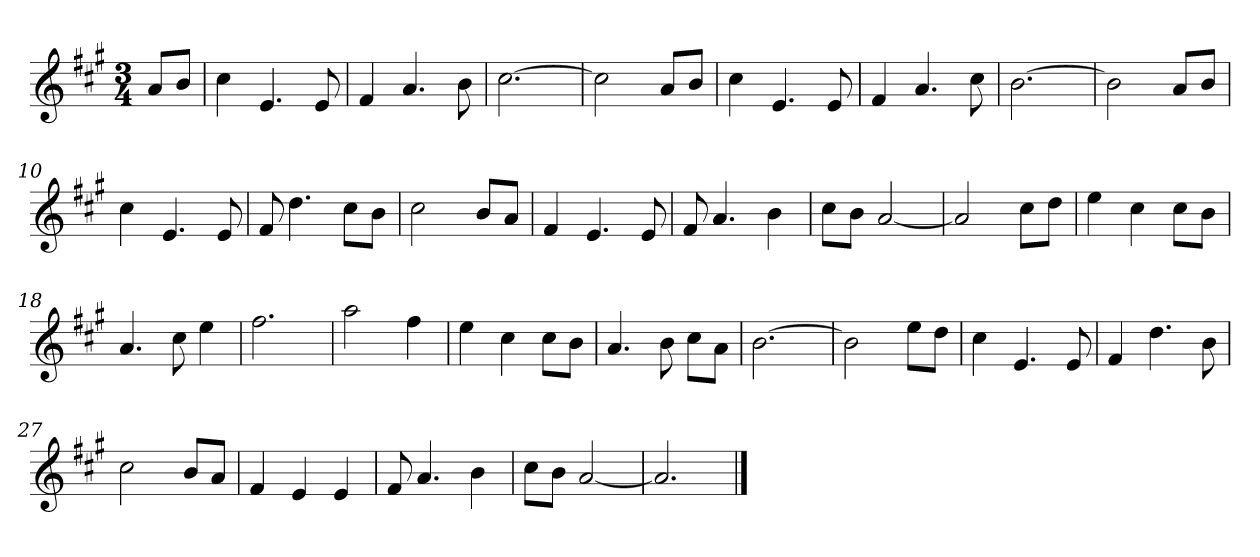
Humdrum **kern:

**kern
*part1
*staff1
*clefG2
*k[f#c#g#]
*A:
*M3/4
=1
8a/L
8b/J
=2
4cc#\
4.e/
8e/
=3
4f#/
4.a/
8b\
=4
[2.cc#\
=5
2cc#\]
8a/L
8b/J
=6
4cc#\
4.e/
8e/
=7
4f#/
4.a/
8cc#\
=8
[2.b\
=9
2b\]
8a/L
8b/J
=10
4cc#\
4.e/
8e/
=11
8f#/
4.dd\
8cc#\L
8b\J
=12
2cc#\
8b/L
8a/J
!!LO:LB:g=z
=13
4f#/
4.e/
8e/
=14
8f#/
4.a/
4b\
=15
8cc#\L
8b\J
[2a/
=16
2a/]
8cc#\L
8dd\J
=17
4ee\
4cc#\
8cc#\L
8b\J
=18
4.a/
8cc#\
4ee\
=19
2.ff#\
=20
2aa\
4ff#\
=21
4ee\
4cc#\
8cc#\L
8b\J
=22
4.a/
8b\
8cc#\L
8a\J
=23
[2.b\
=24
2b\]
8ee\L
8dd\J
!!LO:LB:g=z
=25
4cc#\
4.e/
8e/
=26
4f#/
4.dd\
8b\
=27
2cc#\
8b/L
8a/J
=28
4f#/
4e/
4e/
=29
8f#/
4.a/
4b\
=30
8cc#\L
8b\J
[2a/
=31
2.a/]
==
*-
